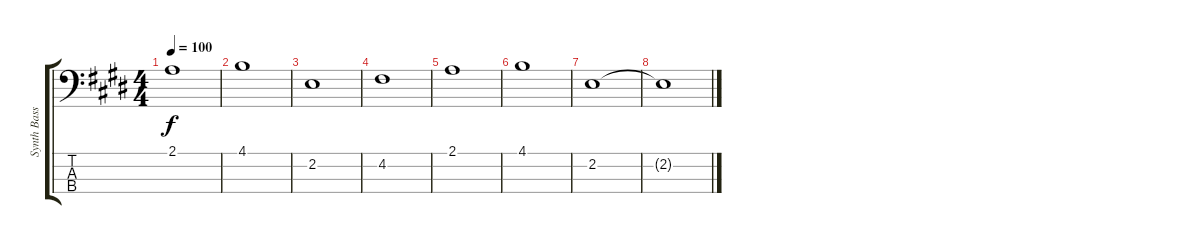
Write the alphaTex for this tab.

\track ("Synth Bass" "Synth Bass") {instrument synthbass1}
\staff {score tabs}
\tuning (G2 D2 A1 E1) {hide}
\ts (4 4)
\tempo 100
\clef f4
\ks e
2.1.1{dy f} |
4.1.1 |
2.2.1 |
4.2.1 |
2.1.1 |
4.1.1 |
2.2.1 |
2.2{t}.1
